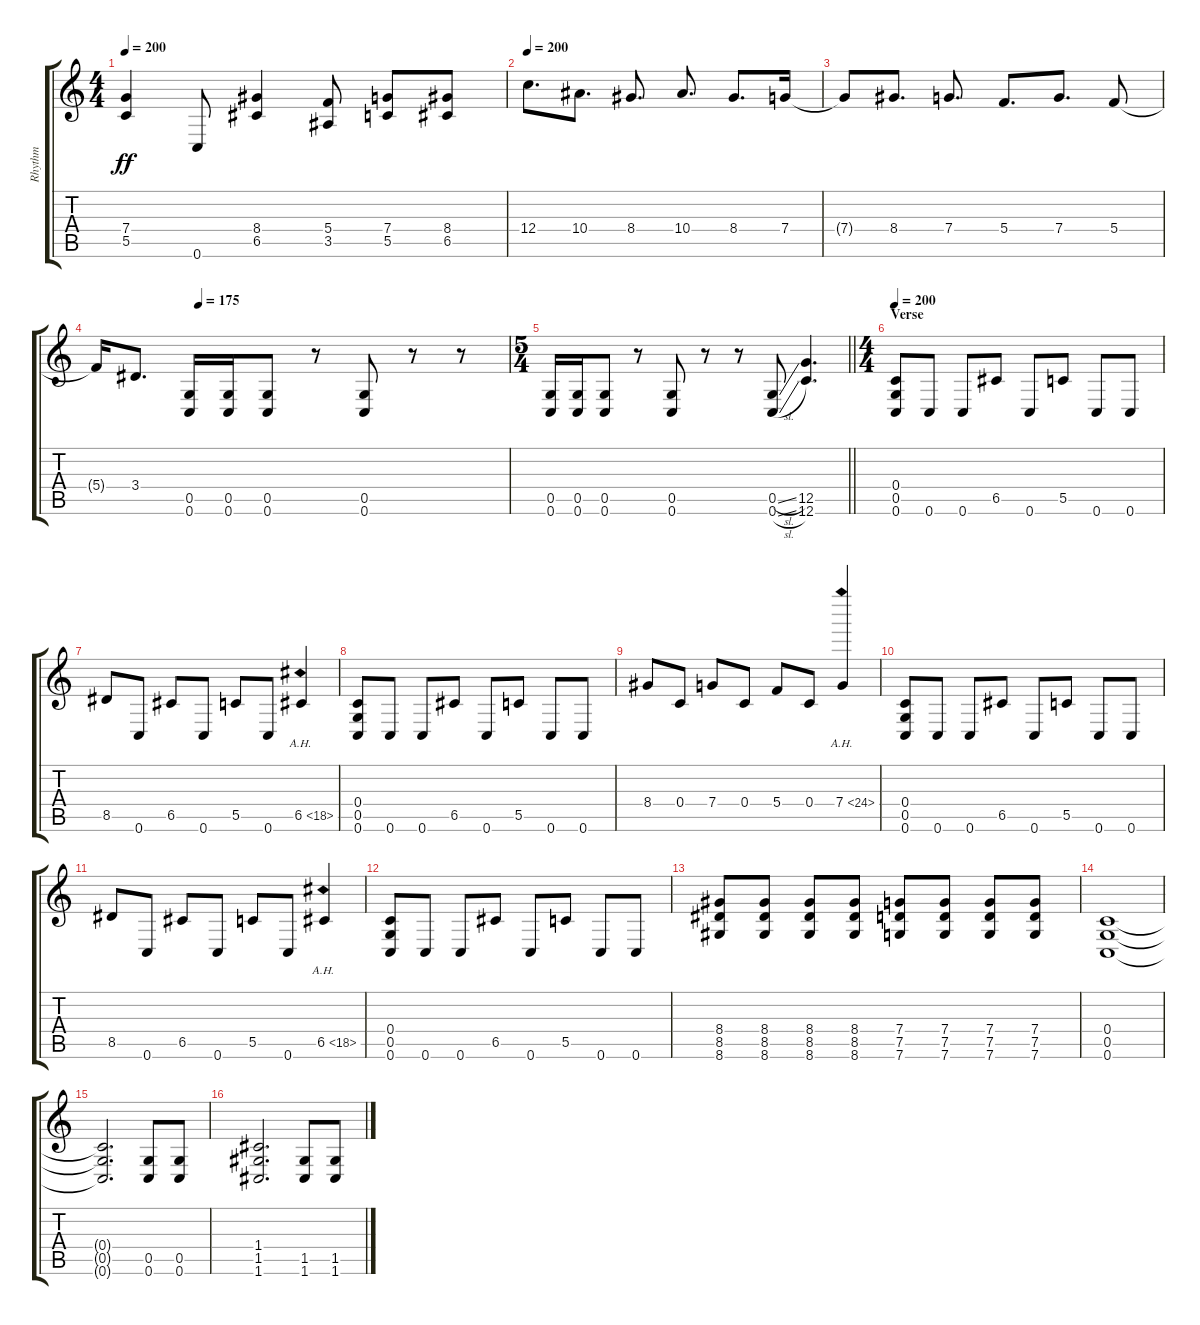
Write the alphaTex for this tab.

\track ("Rhythm" "Rhythm") {instrument distortionguitar}
\staff {score tabs}
\tuning (D4 A3 F3 C3 G2 C2) {hide}
\ts (4 4)
\tempo 200
\clef g2
\ks c
(7.4 5.5).4{dy ff} 0.6.8 (8.4 6.5).4 (5.4 3.5).8 (7.4 5.5).8 (8.4 6.5).8 |
\tempo 200
12.4.8{d} 10.4.8{d} 8.4.8{d} 10.4.8{d} 8.4.8{d} 7.4.16 |
7.4{t}.8 8.4.8{d} 7.4.8{d} 5.4.8{d} 7.4.8{d} 5.4.8 |
\tempo (175 0.25)
5.4{t}.16 3.4.8{d} (0.5 0.6).16 (0.5 0.6).16 (0.5 0.6).8 r.8 (0.5 0.6).8 r.8 r.8 |
\ts (5 4)
\barLineRight lightlight
(0.5 0.6).16 (0.5 0.6).16 (0.5 0.6).8 r.8 (0.5 0.6).8 r.8 r.8 (0.5{sl} 0.6{sl}).8 (12.5 12.6).4{d} |
\ts (4 4)
\section ("" "Verse")
\tempo 200
(0.4 0.5 0.6).8 0.6.8 0.6.8 6.5.8 0.6.8 5.5.8 0.6.8 0.6.8 |
8.5.8 0.6.8 6.5.8 0.6.8 5.5.8 0.6.8 6.5{ah 12}.4 |
(0.4 0.5 0.6).8 0.6.8 0.6.8 6.5.8 0.6.8 5.5.8 0.6.8 0.6.8 |
8.4.8 0.4.8 7.4.8 0.4.8 5.4.8 0.4.8 7.4{ah 17}.4 |
(0.4 0.5 0.6).8 0.6.8 0.6.8 6.5.8 0.6.8 5.5.8 0.6.8 0.6.8 |
8.5.8 0.6.8 6.5.8 0.6.8 5.5.8 0.6.8 6.5{ah 12}.4 |
(0.4 0.5 0.6).8 0.6.8 0.6.8 6.5.8 0.6.8 5.5.8 0.6.8 0.6.8 |
(8.4 8.5 8.6).8 (8.4 8.5 8.6).8 (8.4 8.5 8.6).8 (8.4 8.5 8.6).8 (7.4 7.5 7.6).8 (7.4 7.5 7.6).8 (7.4 7.5 7.6).8 (7.4 7.5 7.6).8 |
(0.4 0.5 0.6).1 |
(0.4{t} 0.5{t} 0.6{t}).2{d} (0.5 0.6).8 (0.5 0.6).8 |
(1.4 1.5 1.6).2{d} (1.5 1.6).8 (1.5 1.6).8
